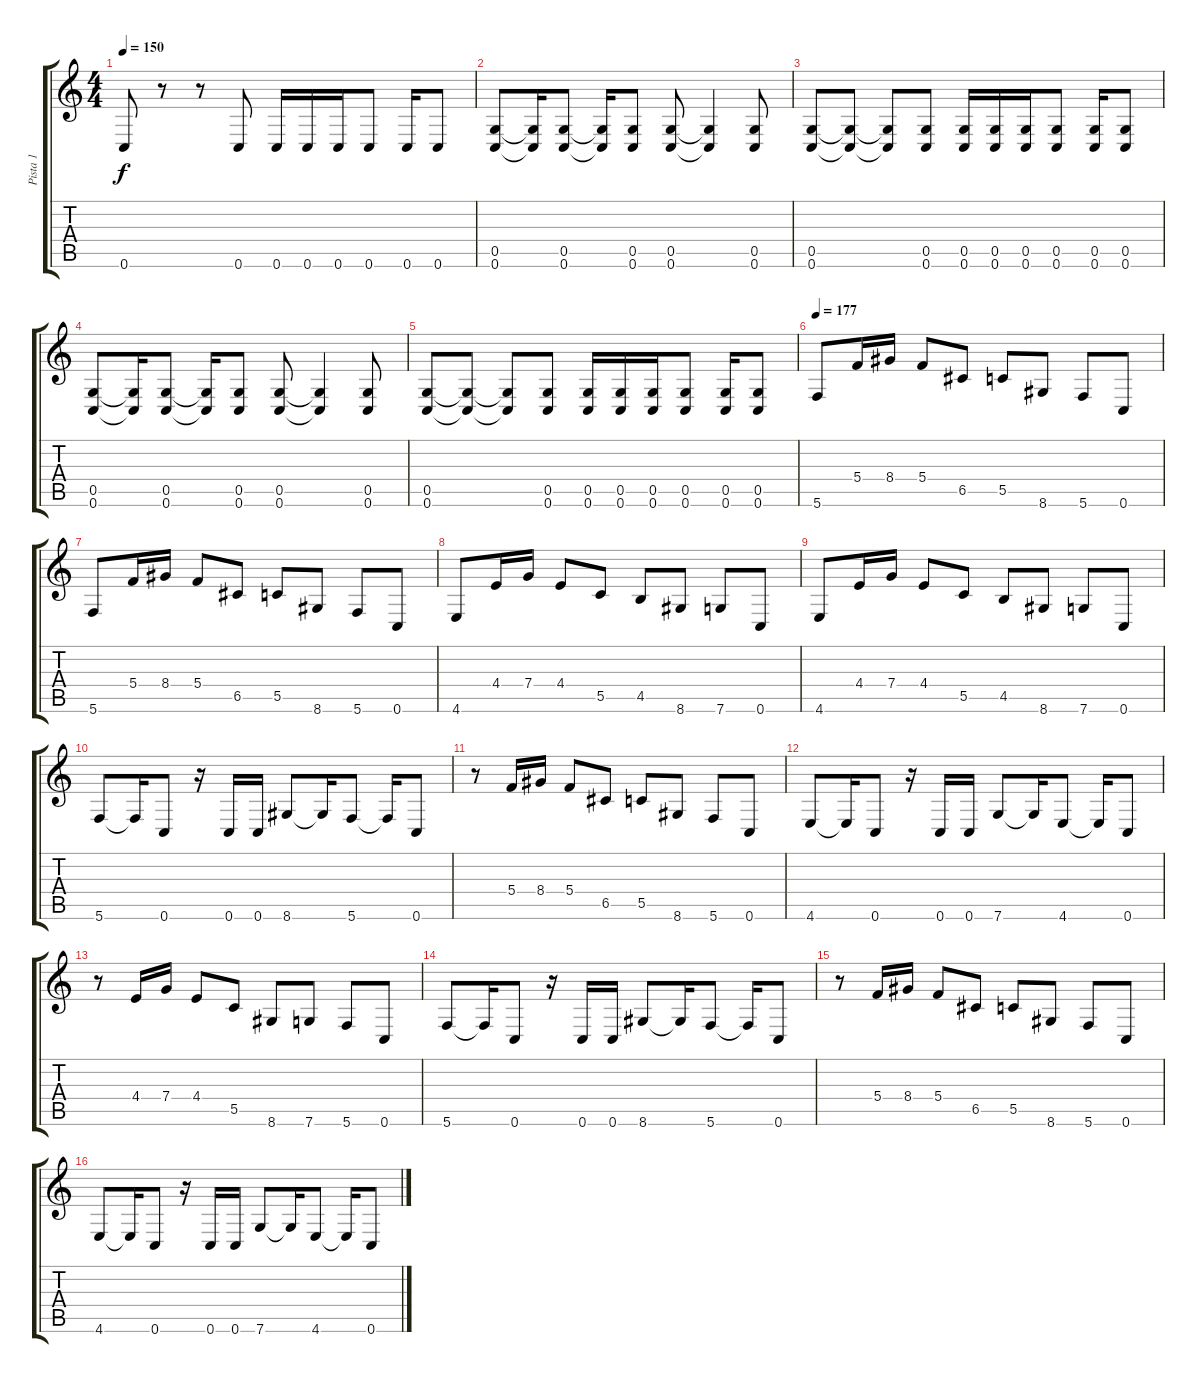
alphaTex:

\track ("Pista 1" "Pista 1") {instrument distortionguitar}
\staff {score tabs}
\tuning (D4 A3 F3 C3 G2 C2) {hide}
\ts (4 4)
\tempo 150
\clef g2
\ks c
0.6.8{dy f} r.8 r.8 0.6.8 0.6.16 0.6.16 0.6.16 0.6.8 0.6.16 0.6.8 |
(0.5 0.6).8 (0.5{t} 0.6{t}).16 (0.5 0.6).8 (0.5{t} 0.6{t}).16 (0.5 0.6).8 (0.5 0.6).8 (0.5{t} 0.6{t}).4 (0.5 0.6).8 |
(0.5 0.6).8 (0.5{t} 0.6{t}).8 (0.5{t} 0.6{t}).8 (0.5 0.6).8 (0.5 0.6).16 (0.5 0.6).16 (0.5 0.6).16 (0.5 0.6).8 (0.5 0.6).16 (0.5 0.6).8 |
(0.5 0.6).8 (0.5{t} 0.6{t}).16 (0.5 0.6).8 (0.5{t} 0.6{t}).16 (0.5 0.6).8 (0.5 0.6).8 (0.5{t} 0.6{t}).4 (0.5 0.6).8 |
(0.5 0.6).8 (0.5{t} 0.6{t}).8 (0.5{t} 0.6{t}).8 (0.5 0.6).8 (0.5 0.6).16 (0.5 0.6).16 (0.5 0.6).16 (0.5 0.6).8 (0.5 0.6).16 (0.5 0.6).8 |
\tempo 177
5.6.8 5.4.16 8.4.16 5.4.8 6.5.8 5.5.8 8.6.8 5.6.8 0.6.8 |
5.6.8 5.4.16 8.4.16 5.4.8 6.5.8 5.5.8 8.6.8 5.6.8 0.6.8 |
4.6.8 4.4.16 7.4.16 4.4.8 5.5.8 4.5.8 8.6.8 7.6.8 0.6.8 |
4.6.8 4.4.16 7.4.16 4.4.8 5.5.8 4.5.8 8.6.8 7.6.8 0.6.8 |
5.6.8 5.6{t}.16 0.6.8 r.16 0.6.16 0.6.16 8.6.8 8.6{t}.16 5.6.8 5.6{t}.16 0.6.8 |
r.8 5.4.16 8.4.16 5.4.8 6.5.8 5.5.8 8.6.8 5.6.8 0.6.8 |
4.6.8 4.6{t}.16 0.6.8 r.16 0.6.16 0.6.16 7.6.8 7.6{t}.16 4.6.8 4.6{t}.16 0.6.8 |
r.8 4.4.16 7.4.16 4.4.8 5.5.8 8.6.8 7.6.8 5.6.8 0.6.8 |
5.6.8 5.6{t}.16 0.6.8 r.16 0.6.16 0.6.16 8.6.8 8.6{t}.16 5.6.8 5.6{t}.16 0.6.8 |
r.8 5.4.16 8.4.16 5.4.8 6.5.8 5.5.8 8.6.8 5.6.8 0.6.8 |
4.6.8 4.6{t}.16 0.6.8 r.16 0.6.16 0.6.16 7.6.8 7.6{t}.16 4.6.8 4.6{t}.16 0.6.8
